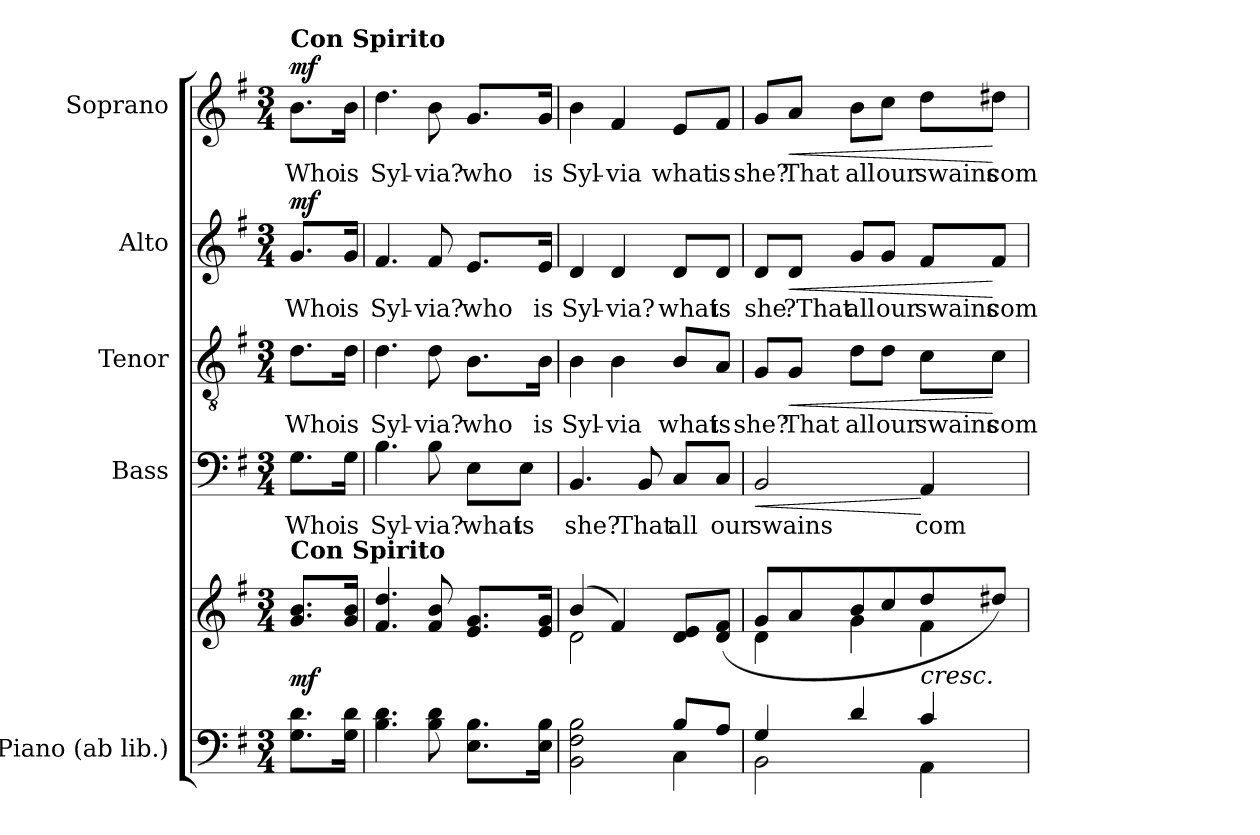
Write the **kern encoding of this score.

**kern	**kern	**dynam	**kern	**text	**dynam	**kern	**text	**dynam	**kern	**text	**dynam	**kern	**text	**dynam
*part5	*part5	*part5	*part4	*part4	*part4	*part3	*part3	*part3	*part2	*part2	*part2	*part1	*part1	*part1
*staff6	*staff5	*staff5/6	*staff4	*staff4	*staff4	*staff3	*staff3	*staff3	*staff2	*staff2	*staff2	*staff1	*staff1	*staff1
*I"Piano (ab lib.)	*	*	*I"Bass	*	*	*I"Tenor	*	*	*I"Alto	*	*	*I"Soprano	*	*
*I'Pno.	*	*	*I'B.	*	*	*I'T.	*	*	*I'A.	*	*	*I'S.	*	*
!!LO:PB:g=z
*clefF4	*clefG2	*	*clefF4	*	*	*clefGv2	*	*	*clefG2	*	*	*clefG2	*	*
*	*	*	*	*	*	*ITrd7c12	*	*	*	*	*	*	*	*
*k[f#]	*k[f#]	*	*k[f#]	*	*	*k[f#]	*	*	*k[f#]	*	*	*k[f#]	*	*
*G:	*G:	*	*G:	*	*	*G:	*	*	*G:	*	*	*G:	*	*
*M3/4	*M3/4	*	*M3/4	*	*	*M3/4	*	*	*M3/4	*	*	*M3/4	*	*
=1	=1	=1	=1	=1	=1	=1	=1	=1	=1	=1	=1	=1	=1	=1
!	!	!	!	!LO:LY:b:color=#000000	!	!	!	!	!	!	!	!	!	!
!	!	!	!	!	!	!	!LO:LY:b:color=#000000	!	!	!	!	!	!	!
!	!	!	!	!	!	!	!	!	!	!LO:LY:b:color=#000000	!	!	!	!
!	!	!	!	!	!	!	!	!	!	!	!	!LO:TX:a:B:t=Con Spirito	!	!
!	!LO:TX:a:B:t=Con Spirito	!	!	!	!	!	!	!	!	!	!	!	!	!
!	!	!	!	!	!	!	!	!	!	!	!	!	!LO:LY:b:color=#000000	!
8.Gi\ 8.diL	8.gi/ 8.biL	mf	8.Gi\L	Who	.	8.Di\L	Who	mf mf	8.gi/L	Who	mf	8.bi\L	Who	mf
!	!	!	!	!LO:LY:b:color=#000000	!	!	!	!	!	!	!	!	!	!
!	!	!	!	!	!	!	!LO:LY:b:color=#000000	!	!	!	!	!	!	!
!	!	!	!	!	!	!	!	!	!	!LO:LY:b:color=#000000	!	!	!	!
*	*MM116	*	*	*	*	*	*	*	*	*	*	*MM116	*	*
!	!	!	!	!	!	!	!	!	!	!	!	!	!LO:LY:b:color=#000000	!
16Gi\ 16diJk	16gi/ 16biJk	.	16Gi\Jk	is	.	16Di\Jk	is	.	16gi/Jk	is	.	16bi\Jk	is	.
=2	=2	=2	=2	=2	=2	=2	=2	=2	=2	=2	=2	=2	=2	=2
!	!	!	!	!LO:LY:b:color=#000000	!	!	!	!	!	!	!	!	!	!
!	!	!	!	!	!	!	!LO:LY:b:color=#000000	!	!	!	!	!	!	!
!	!	!	!	!	!	!	!	!	!	!LO:LY:b:color=#000000	!	!	!	!
!	!	!	!	!	!	!	!	!	!	!	!	!	!LO:LY:b:color=#000000	!
4.Bi\ 4.di	4.f#i/ 4.ddi	.	4.Bi\	Syl-	.	4.Di\	Syl-	.	4.f#i/	Syl-	.	4.ddi\	Syl-	.
!	!	!	!	!LO:LY:b:color=#000000	!	!	!	!	!	!	!	!	!	!
!	!	!	!	!	!	!	!LO:LY:b:color=#000000	!	!	!	!	!	!	!
!	!	!	!	!	!	!	!	!	!	!LO:LY:b:color=#000000	!	!	!	!
!	!	!	!	!	!	!	!	!	!	!	!	!	!LO:LY:b:color=#000000	!
8Bi\ 8di	8f#i/ 8bi	.	8Bi\	-via?	.	8Di\	-via?	.	8f#i/	-via?	.	8bi\	-via?	.
!	!	!	!	!LO:LY:b:color=#000000	!	!	!	!	!	!	!	!	!	!
!	!	!	!	!	!	!	!LO:LY:b:color=#000000	!	!	!	!	!	!	!
!	!	!	!	!	!	!	!	!	!	!LO:LY:b:color=#000000	!	!	!	!
!	!	!	!	!	!	!	!	!	!	!	!	!	!LO:LY:b:color=#000000	!
8.Ei\ 8.BiL	8.ei/ 8.giL	.	8Ei\L	what	.	8.BBi\L	who	.	8.ei/L	who	.	8.gi/L	who	.
!	!	!	!	!LO:LY:b:color=#000000	!	!	!	!	!	!	!	!	!	!
.	.	.	8Ei\J	is	.	.	.	.	.	.	.	.	.	.
!	!	!	!	!	!	!	!LO:LY:b:color=#000000	!	!	!	!	!	!	!
!	!	!	!	!	!	!	!	!	!	!LO:LY:b:color=#000000	!	!	!	!
!	!	!	!	!	!	!	!	!	!	!	!	!	!LO:LY:b:color=#000000	!
16Ei\ 16BiJk	16ei/ 16giJk	.	.	.	.	16BBi\Jk	is	.	16ei/Jk	is	.	16gi/Jk	is	.
=3	=3	=3	=3	=3	=3	=3	=3	=3	=3	=3	=3	=3	=3	=3
*^	*^	*	*	*	*	*	*	*	*	*	*	*	*	*
!	!	!	!	!	!	!LO:LY:b:color=#000000	!	!	!	!	!	!	!	!	!	!
!	!	!	!	!	!	!	!	!	!LO:LY:b:color=#000000	!	!	!	!	!	!	!
!	!	!	!	!	!	!	!	!	!	!	!	!LO:LY:b:color=#000000	!	!	!	!
!	!	!	!	!	!	!	!	!	!	!	!	!	!	!	!LO:LY:b:color=#000000	!
2ryy	2BBi\ 2F#i 2Bi	(4bi/	2di\	.	4.BBi/	she?	.	4BBi\	Syl-	.	4di/	Syl-	.	4bi\	Syl-	.
!	!	!	!	!	!	!	!	!	!LO:LY:b:color=#000000	!	!	!	!	!	!	!
!	!	!	!	!	!	!	!	!	!	!	!	!LO:LY:b:color=#000000	!	!	!	!
!	!	!	!	!	!	!	!	!	!	!	!	!	!	!	!LO:LY:b:color=#000000	!
.	.	4f#i/)	.	.	.	.	.	4BBi\	-via	.	4di/	-via?	.	4f#i/	-via	.
!	!	!	!	!	!	!LO:LY:b:color=#000000	!	!	!	!	!	!	!	!	!	!
.	.	.	.	.	8BBi/	That	.	.	.	.	.	.	.	.	.	.
!	!	!	!	!	!	!LO:LY:b:color=#000000	!	!	!	!	!	!	!	!	!	!
!	!	!	!	!	!	!	!	!	!LO:LY:b:color=#000000	!	!	!	!	!	!	!
!	!	!	!	!	!	!	!	!	!	!	!	!LO:LY:b:color=#000000	!	!	!	!
!	!	!	!	!	!	!	!	!	!	!	!	!	!	!	!LO:LY:b:color=#000000	!
8Bi/L	4Ci\	8di/ 8eiL	4ryy	.	8Ci/L	all	.	8BBi/L	what	.	8di/L	what	.	8ei/L	what	.
!	!	!	!	!	!	!LO:LY:b:color=#000000	!	!	!	!	!	!	!	!	!	!
!	!	!	!	!	!	!	!	!	!LO:LY:b:color=#000000	!	!	!	!	!	!	!
!	!	!	!	!	!	!	!	!	!	!	!	!LO:LY:b:color=#000000	!	!	!	!
!	!	!	!	!	!	!	!	!	!	!	!	!	!	!	!LO:LY:b:color=#000000	!
8Ai/J	.	(8di/ 8f#iJ	.	.	8Ci/J	our	.	8AAi/J	is	.	8di/J	is	.	8f#i/J	is	.
=4	=4	=4	=4	=4	=4	=4	=4	=4	=4	=4	=4	=4	=4	=4	=4	=4
!	!	!	!	!	!	!LO:LY:b:color=#000000	!LO:HP:b	!	!	!	!	!	!	!	!	!
!	!	!	!	!	!	!	!	!	!LO:LY:b:color=#000000	!	!	!	!	!	!	!
!	!	!	!	!	!	!	!	!	!	!	!	!LO:LY:b:color=#000000	!	!	!	!
!	!	!	!	!	!	!	!	!	!	!	!	!	!	!	!LO:LY:b:color=#000000	!
4Gi/	2BBi\	8gi/L	4di\	.	2BBi/	swains	<	8GGi/L	she?	.	8di/L	she	.	8gi/L	she?	.
!	!	!	!	!	!	!	!	!	!LO:LY:b:color=#000000	!LO:HP:b	!	!	!	!	!	!
!	!	!	!	!	!	!	!	!	!	!	!	!LO:LY:b:color=#000000	!LO:HP:b	!	!	!
!	!	!	!	!	!	!	!	!	!	!	!	!	!	!	!LO:LY:b:color=#000000	!LO:HP:b
.	.	8ai/	.	.	.	.	.	8GGi/J	That	<	8di/J	?That	<	8ai/J	That	<
!	!	!	!	!	!	!	!	!	!LO:LY:b:color=#000000	!	!	!	!	!	!	!
!	!	!	!	!	!	!	!	!	!	!	!	!LO:LY:b:color=#000000	!	!	!	!
!	!	!	!	!	!	!	!	!	!	!	!	!	!	!	!LO:LY:b:color=#000000	!
4di/	.	8bi/	4gi\	[	.	.	.	8Di\L	all	.	8gi/L	all	.	8bi\L	all	.
!	!	!	!	!	!	!	!	!	!LO:LY:b:color=#000000	!	!	!	!	!	!	!
!	!	!	!	!	!	!	!	!	!	!	!	!LO:LY:b:color=#000000	!	!	!	!
!	!	!	!	!	!	!	!	!	!	!	!	!	!	!	!LO:LY:b:color=#000000	!
.	.	8cci/	.	.	.	.	.	8Di\J	our	.	8gi/J	our	.	8cci\J	our	.
!	!	!	!	!LO:HP:b	!	!	!	!	!	!	!	!	!	!	!	!
!	!	!	!	!	!	!LO:LY:b:color=#000000	!	!	!	!	!	!	!	!	!	!
!	!	!	!	!	!	!	!	!	!LO:LY:b:color=#000000	!	!	!	!	!	!	!
!	!	!	!	!	!	!	!	!	!	!	!	!LO:LY:b:color=#000000	!	!	!	!
!	!	!	!	!	!	!	!	!	!	!	!	!	!	!	!LO:LY:b:color=#000000	!
4ci/	4AAi\	8ddi/	4f#i\	<	4AAi/	com-	[	8Ci\L	swains	.	8f#i/L	swains	.	8ddi\L	swains	.
!	!	!	!	!	!	!	!	!	!LO:LY:b:color=#000000	!	!	!	!	!	!	!
!	!	!	!	!	!	!	!	!	!	!	!	!LO:LY:b:color=#000000	!	!	!	!
!	!	!	!	!	!	!	!	!	!	!	!	!	!	!	!LO:LY:b:color=#000000	!
.	.	8dd#Xi/J)	.	.	.	.	.	8Ci\J	com-	[	8f#i/J	com-	[	8dd#Xi\J	com-	[
*v	*v	*	*	*	*	*	*	*	*	*	*	*	*	*	*	*
*	*v	*v	*	*	*	*	*	*	*	*	*	*	*	*	*
=	=	=	=	=	=	=	=	=	=	=	=	=	=	=
*-	*-	*-	*-	*-	*-	*-	*-	*-	*-	*-	*-	*-	*-	*-
